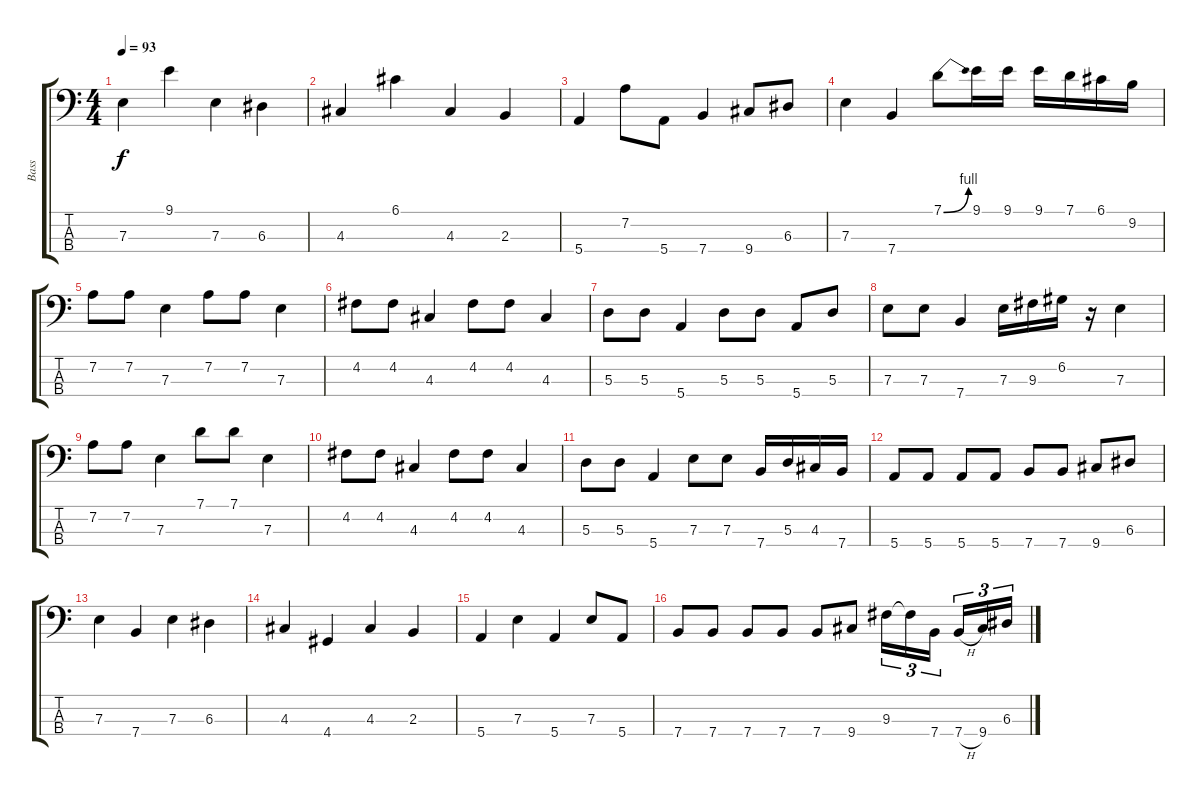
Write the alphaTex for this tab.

\track ("Bass" "Bass") {instrument electricbassfinger}
\staff {score tabs}
\tuning (G2 D2 A1 E1) {hide}
\ts (4 4)
\tempo 93
\clef f4
\ks c
7.3.4{dy f} 9.1.4 7.3.4 6.3.4 |
4.3.4 6.1.4 4.3.4 2.3.4 |
5.4.4 7.2.8 5.4.8 7.4.4 9.4.8 6.3.8 |
7.3.4 7.4.4 7.1{be (bend 0 0 60 4)}.8 9.1.16 9.1.16 9.1.16 7.1.16 6.1.16 9.2.16 |
7.2.8 7.2.8 7.3.4 7.2.8 7.2.8 7.3.4 |
4.2.8 4.2.8 4.3.4 4.2.8 4.2.8 4.3.4 |
5.3.8 5.3.8 5.4.4 5.3.8 5.3.8 5.4.8 5.3.8 |
7.3.8 7.3.8 7.4.4 7.3.16 9.3.16 6.2.16 r.16 7.3.4 |
7.2.8 7.2.8 7.3.4 7.1.8 7.1.8 7.3.4 |
4.2.8 4.2.8 4.3.4 4.2.8 4.2.8 4.3.4 |
5.3.8 5.3.8 5.4.4 7.3.8 7.3.8 7.4.16 5.3.16 4.3.16 7.4.16 |
5.4.8 5.4.8 5.4.8 5.4.8 7.4.8 7.4.8 9.4.8 6.3.8 |
7.3.4 7.4.4 7.3.4 6.3.4 |
4.3.4 4.4.4 4.3.4 2.3.4 |
5.4.4 7.3.4 5.4.4 7.3.8 5.4.8 |
7.4.8 7.4.8 7.4.8 7.4.8 7.4.8 9.4.8 9.3.16{tu (3 2)} 9.3{t}.16{tu (3 2)} 7.4.16{tu (3 2)} 7.4{h}.16{tu (3 2)} 9.4.16{tu (3 2)} 6.3.16{tu (3 2)}
